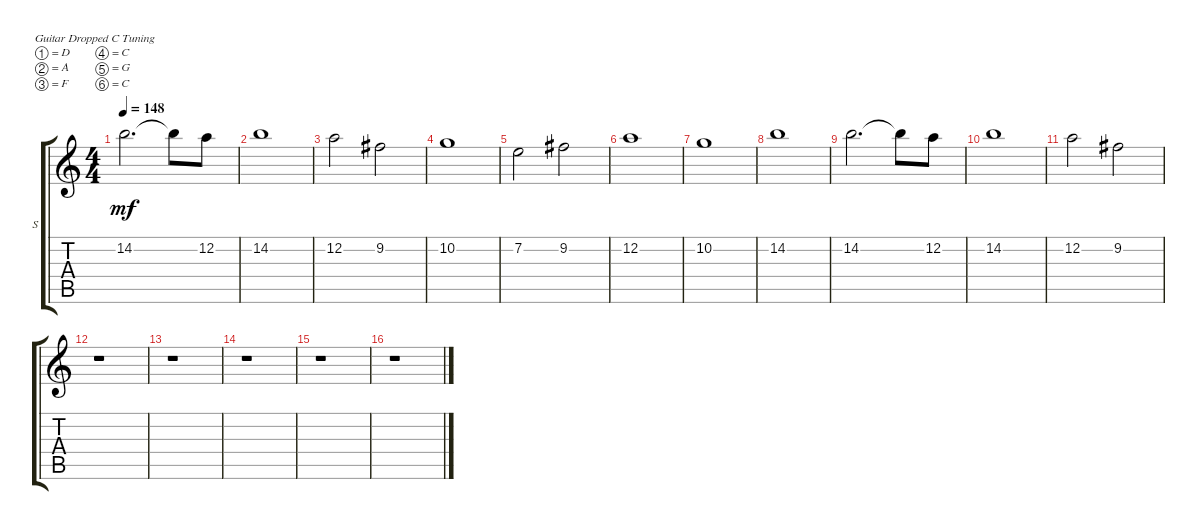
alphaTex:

\defaultSystemsLayout 4
\bracketExtendMode groupsimilarinstruments
\firstSystemTrackNameOrientation horizontal
\otherSystemsTrackNameOrientation horizontal
\track ("Synth l" "S") {instrument acousticguitarsteel}
\staff {score tabs}
\tuning (D4 A3 F3 C3 G2 C2)
\ts (4 4)
\tempo 148
\clef g2
\scale
1.11728
\ks c
14.2.2{d dy mf} 14.2{t}.8 12.2.8 |
\scale
0.960908 14.2.1 |
\scale
0.960908 12.2.2 9.2.2 |
\scale
0.960908 10.2.1 |
\scale
1.11728 7.2.2 9.2.2 |
\scale
0.960908 12.2.1 |
\scale
0.960908 10.2.1 |
\scale
0.960908 14.2.1 |
\scale
1.11728 14.2.2{d} 14.2{t}.8 12.2.8 |
\scale
0.960908 14.2.1 |
\scale
0.960908 12.2.2 9.2.2 |
\scale
1.11728 r.1 |
\scale
0.960908 r.1 |
\scale
0.960908 r.1 |
\scale
0.960908 r.1 |
\scale
1.11728 r.1
